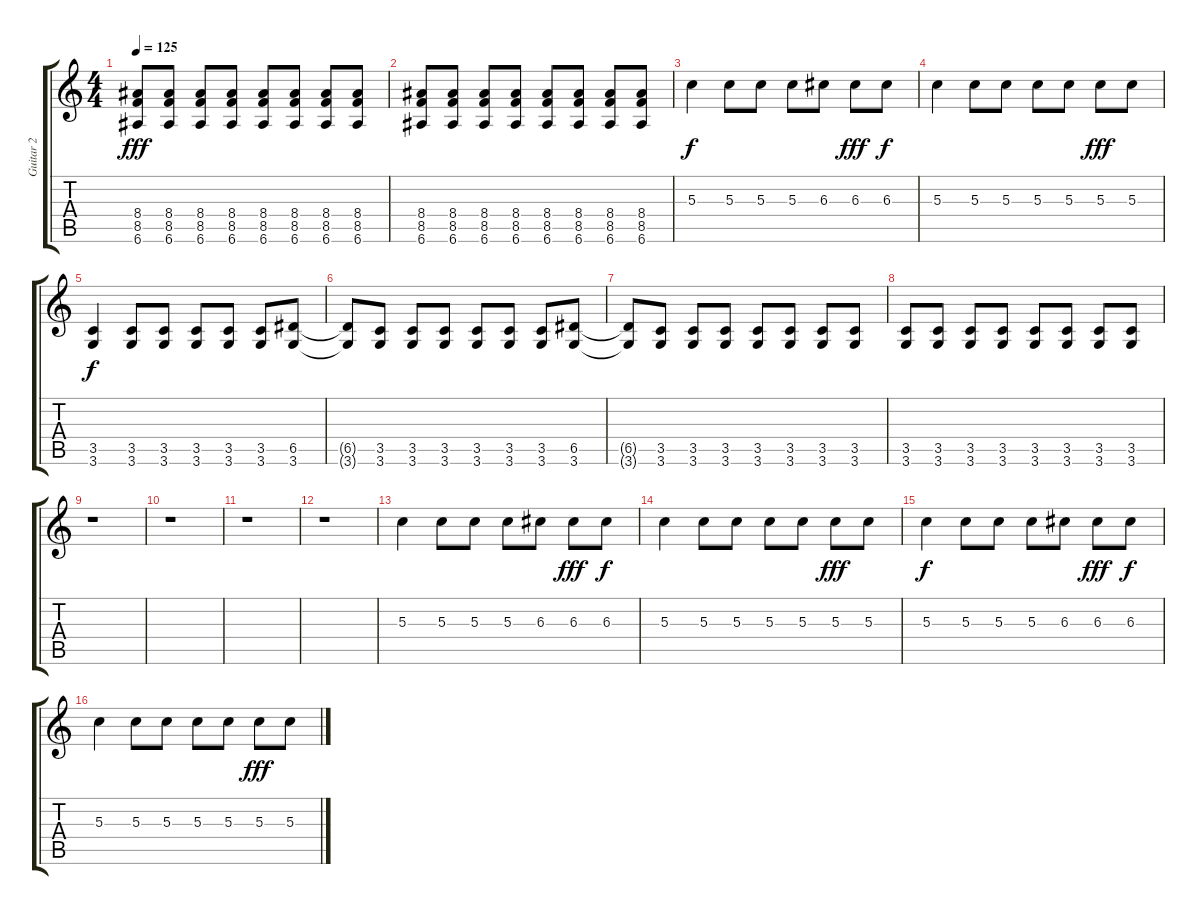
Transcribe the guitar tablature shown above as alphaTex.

\track ("Guitar 2" "Guitar 2") {instrument distortionguitar}
\staff {score tabs}
\tuning (E4 B3 G3 D3 A2 E2) {hide}
\ts (4 4)
\tempo 125
\clef g2
\ks c
(8.4 8.5 6.6).8{dy fff} (8.4 8.5 6.6).8 (8.4 8.5 6.6).8 (8.4 8.5 6.6).8 (8.4 8.5 6.6).8 (8.4 8.5 6.6).8 (8.4 8.5 6.6).8 (8.4 8.5 6.6).8 |
(8.4 8.5 6.6).8 (8.4 8.5 6.6).8 (8.4 8.5 6.6).8 (8.4 8.5 6.6).8 (8.4 8.5 6.6).8 (8.4 8.5 6.6).8 (8.4 8.5 6.6).8 (8.4 8.5 6.6).8 |
5.3.4{dy f} 5.3.8 5.3.8 5.3.8 6.3.8 6.3.8{dy fff} 6.3.8{dy f} |
5.3.4 5.3.8 5.3.8 5.3.8 5.3.8 5.3.8{dy fff} 5.3.8 |
(3.5 3.6).4{dy f} (3.5 3.6).8 (3.5 3.6).8 (3.5 3.6).8 (3.5 3.6).8 (3.5 3.6).8 (6.5 3.6).8 |
(6.5{t} 3.6{t}).8 (3.5 3.6).8 (3.5 3.6).8 (3.5 3.6).8 (3.5 3.6).8 (3.5 3.6).8 (3.5 3.6).8 (6.5 3.6).8 |
(6.5{t} 3.6{t}).8 (3.5 3.6).8 (3.5 3.6).8 (3.5 3.6).8 (3.5 3.6).8 (3.5 3.6).8 (3.5 3.6).8 (3.5 3.6).8 |
(3.5 3.6).8 (3.5 3.6).8 (3.5 3.6).8 (3.5 3.6).8 (3.5 3.6).8 (3.5 3.6).8 (3.5 3.6).8 (3.5 3.6).8 |
r.1 |
r.1 |
r.1 |
r.1 |
5.3.4 5.3.8 5.3.8 5.3.8 6.3.8 6.3.8{dy fff} 6.3.8{dy f} |
5.3.4 5.3.8 5.3.8 5.3.8 5.3.8 5.3.8{dy fff} 5.3.8 |
5.3.4{dy f} 5.3.8 5.3.8 5.3.8 6.3.8 6.3.8{dy fff} 6.3.8{dy f} |
5.3.4 5.3.8 5.3.8 5.3.8 5.3.8 5.3.8{dy fff} 5.3.8
